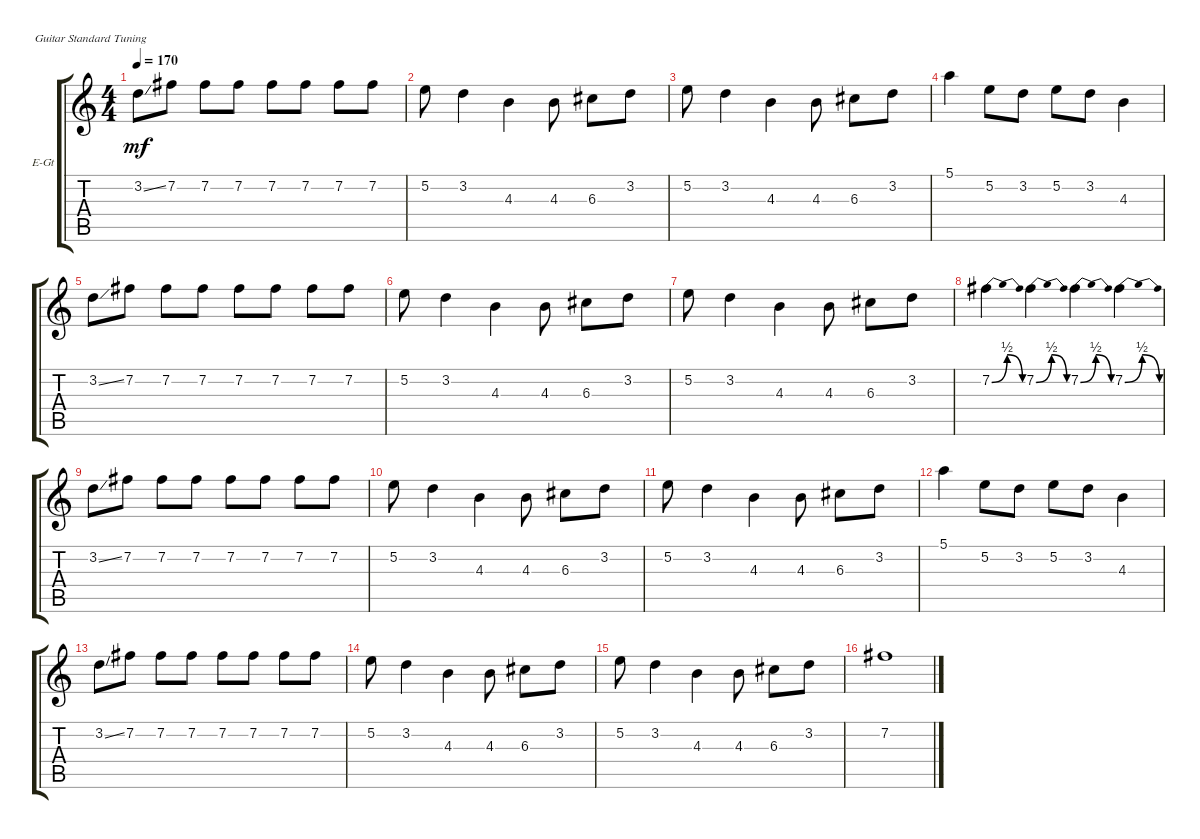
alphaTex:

\defaultSystemsLayout 4
\bracketExtendMode groupsimilarinstruments
\firstSystemTrackNameOrientation horizontal
\otherSystemsTrackNameOrientation horizontal
\track ("Electric Guitar" "E-Gt") {instrument distortionguitar}
\staff {score tabs}
\tuning (E4 B3 G3 D3 A2 E2)
\ts (4 4)
\tempo 170
\clef g2
\ks c
3.2{ss}.8{dy mf instrument distortionguitar} 7.2.8 7.2.8 7.2.8 7.2.8 7.2.8 7.2.8 7.2.8 |
5.2.8 3.2.4 4.3.4 4.3.8 6.3.8 3.2.8 |
5.2.8 3.2.4 4.3.4 4.3.8 6.3.8 3.2.8 |
5.1.4 5.2.8 3.2.8 5.2.8 3.2.8 4.3.4 |
3.2{ss}.8 7.2.8 7.2.8 7.2.8 7.2.8 7.2.8 7.2.8 7.2.8 |
5.2.8 3.2.4 4.3.4 4.3.8 6.3.8 3.2.8 |
5.2.8 3.2.4 4.3.4 4.3.8 6.3.8 3.2.8 |
7.2{be (bendrelease 0 0 10.799999999999999 2 20.4 2 30 0)}.4 7.2{be (bendrelease 0 0 10.2 2 20.4 2 30 0)}.4 7.2{be (bendrelease 0 0 10.799999999999999 2 20.4 2 30 0)}.4 7.2{be (bendrelease 0 0 10.2 2 20.4 2 30 0)}.4 |
3.2{ss}.8 7.2.8 7.2.8 7.2.8 7.2.8 7.2.8 7.2.8 7.2.8 |
5.2.8 3.2.4 4.3.4 4.3.8 6.3.8 3.2.8 |
5.2.8 3.2.4 4.3.4 4.3.8 6.3.8 3.2.8 |
5.1.4 5.2.8 3.2.8 5.2.8 3.2.8 4.3.4 |
3.2{ss}.8 7.2.8 7.2.8 7.2.8 7.2.8 7.2.8 7.2.8 7.2.8 |
5.2.8 3.2.4 4.3.4 4.3.8 6.3.8 3.2.8 |
5.2.8 3.2.4 4.3.4 4.3.8 6.3.8 3.2.8 |
7.2.1
